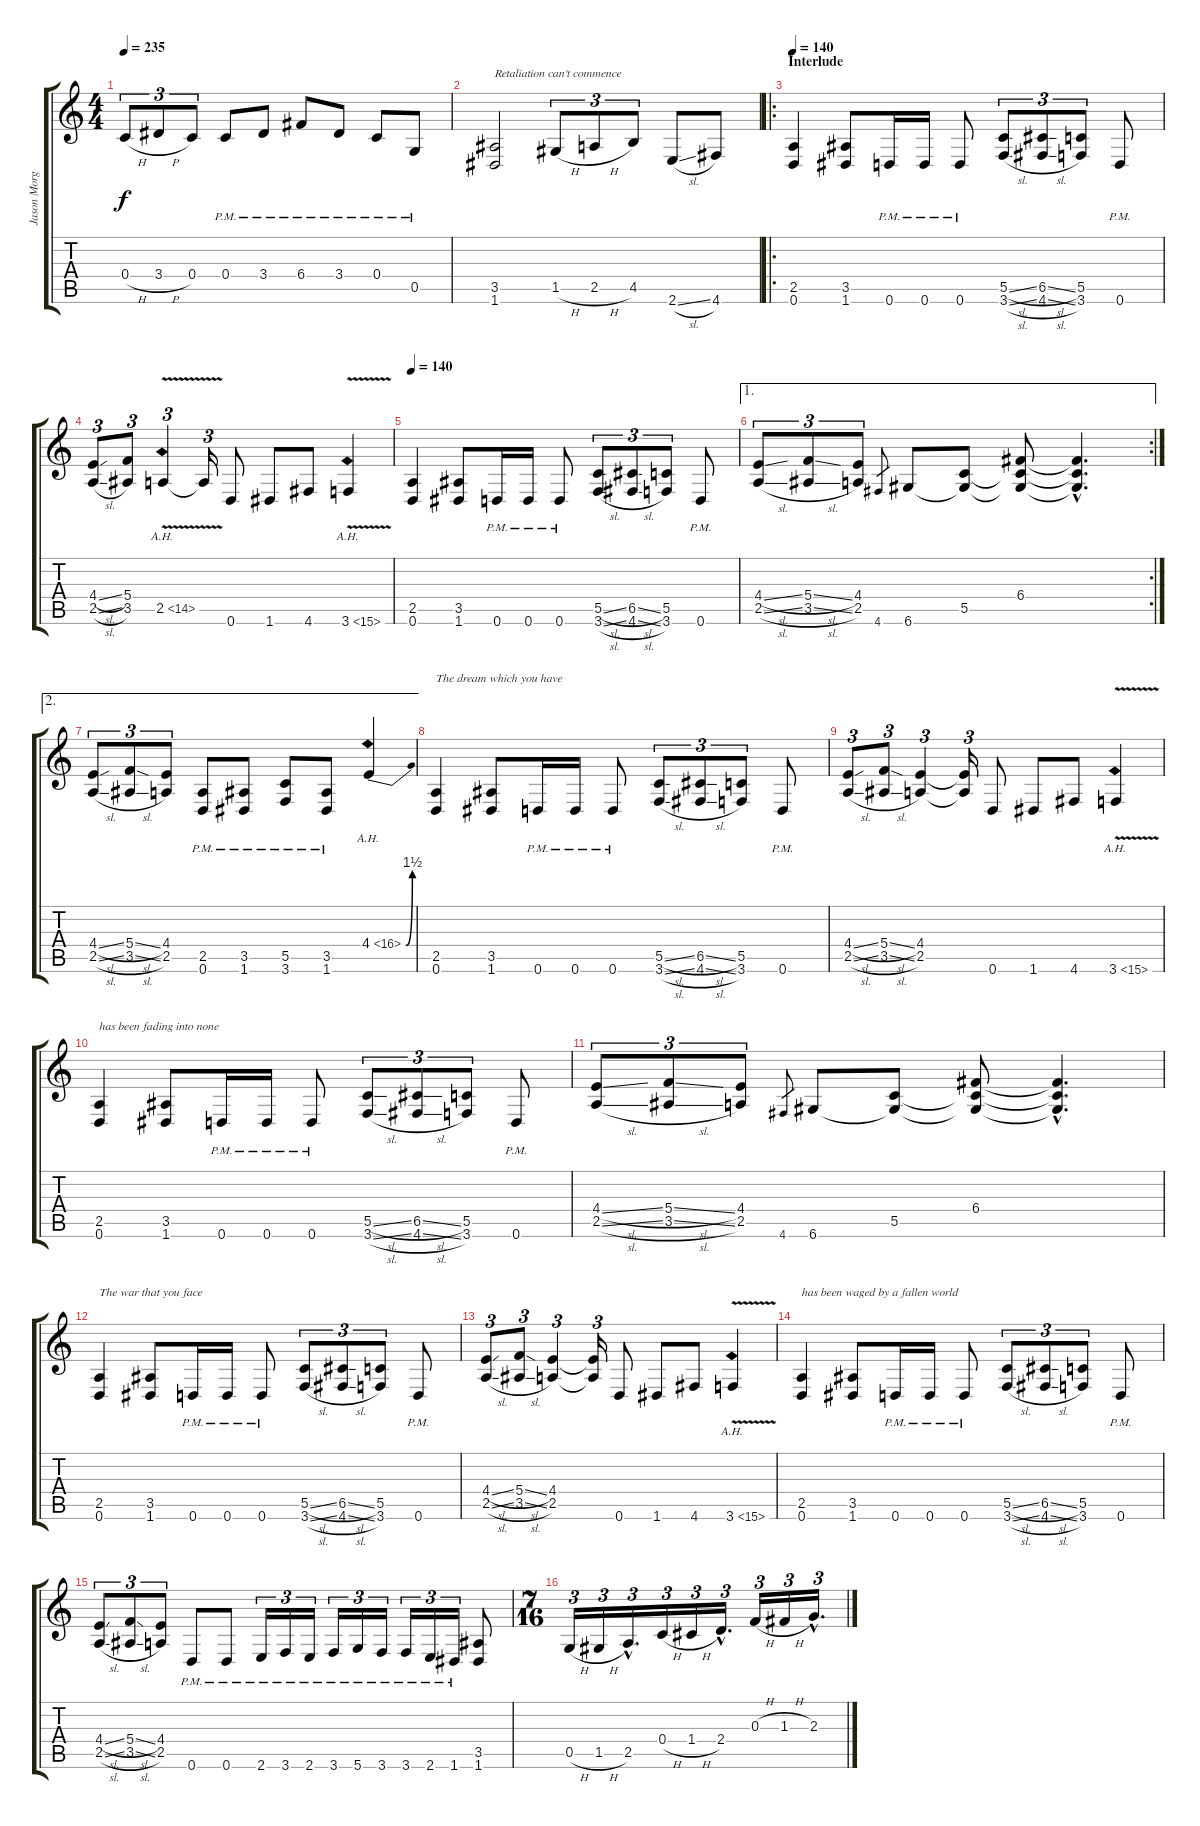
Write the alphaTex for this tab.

\track ("Jason Morgan" "Jason Morg") {instrument distortionguitar}
\staff {score tabs}
\tuning (D4 A3 F3 C3 G2 D2) {hide}
\ts (4 4)
\tempo 235
\clef g2
\ks c
0.4{h}.8{tu (3 2) dy f} 3.4{h}.8{tu (3 2)} 0.4.8{tu (3 2)} 0.4{pm}.8 3.4{pm}.8 6.4{pm}.8 3.4{pm}.8 0.4{pm}.8 0.5{pm}.8 |
(3.5 1.6).2{txt "Retaliation can't commence"} 1.5{h}.8{tu (3 2)} 2.5{h}.8{tu (3 2)} 4.5.8{tu (3 2)} 2.6{sl}.8 4.6.8 |
\ro
\section ("" "Interlude")
\tempo 140
(2.5 0.6).4 (3.5 1.6).8 0.6{pm}.16 0.6{pm}.16 0.6{pm}.8 (5.5{sl} 3.6{sl}).8{tu (3 2)} (6.5{sl} 4.6{sl}).8{tu (3 2)} (5.5 3.6).8{tu (3 2)} 0.6{pm}.8 |
(4.4{sl} 2.5{sl}).8{tu (3 2)} (5.4 3.5).8{tu (3 2)} 2.5{ah 12 v}.4{tu (3 2) instrument guitarharmonics} 2.5{t}.16{tu (3 2)} 0.6.8{instrument distortionguitar} 1.6.8 4.6.8 3.6{ah 12 v}.4{instrument guitarharmonics} |
\tempo 140
(2.5 0.6).4{instrument distortionguitar} (3.5 1.6).8 0.6{pm}.16 0.6{pm}.16 0.6{pm}.8 (5.5{sl} 3.6{sl}).8{tu (3 2)} (6.5{sl} 4.6{sl}).8{tu (3 2)} (5.5 3.6).8{tu (3 2)} 0.6{pm}.8 |
\ae 1
\rc 2
(4.4{sl} 2.5{sl}).8{tu (3 2)} (5.4{sl} 3.5{sl}).8{tu (3 2)} (4.4 2.5).8{tu (3 2)} 4.6.8{gr} 6.6.8 (5.5 6.6{t}).8 (6.4 5.5{t} 6.6{t}).8 (6.4{hac t} 5.5{hac t} 6.6{hac t}).4{d} |
\ae 2
(4.4{sl} 2.5{sl}).8{tu (3 2)} (5.4{sl} 3.5{sl}).8{tu (3 2)} (4.4 2.5).8{tu (3 2)} (2.5{pm} 0.6{pm}).8 (3.5{pm} 1.6{pm}).8 (5.5{pm} 3.6{pm}).8 (3.5{pm} 1.6{pm}).8 4.4{be (bend 0 0 60 6) ah 12}.4{instrument guitarharmonics} |
(2.5 0.6).4{txt "The dream which you have" instrument distortionguitar} (3.5 1.6).8 0.6{pm}.16 0.6{pm}.16 0.6{pm}.8 (5.5{sl} 3.6{sl}).8{tu (3 2)} (6.5{sl} 4.6{sl}).8{tu (3 2)} (5.5 3.6).8{tu (3 2)} 0.6{pm}.8 |
(4.4{sl} 2.5{sl}).8{tu (3 2)} (5.4{sl} 3.5{sl}).8{tu (3 2)} (4.4 2.5).4{tu (3 2)} (4.4{t} 2.5{t}).16{tu (3 2)} 0.6.8{instrument distortionguitar} 1.6.8 4.6.8 3.6{ah 12 v}.4{instrument guitarharmonics} |
(2.5 0.6).4{txt "has been fading into none" instrument distortionguitar} (3.5 1.6).8 0.6{pm}.16 0.6{pm}.16 0.6{pm}.8 (5.5{sl} 3.6{sl}).8{tu (3 2)} (6.5{sl} 4.6{sl}).8{tu (3 2)} (5.5 3.6).8{tu (3 2)} 0.6{pm}.8 |
(4.4{sl} 2.5{sl}).8{tu (3 2)} (5.4{sl} 3.5{sl}).8{tu (3 2)} (4.4 2.5).8{tu (3 2)} 4.6.8{gr} 6.6.8 (5.5 6.6{t}).8 (6.4 5.5{t} 6.6{t}).8 (6.4{hac t} 5.5{hac t} 6.6{hac t}).4{d} |
(2.5 0.6).4{txt "The war that you face"} (3.5 1.6).8 0.6{pm}.16 0.6{pm}.16 0.6{pm}.8 (5.5{sl} 3.6{sl}).8{tu (3 2)} (6.5{sl} 4.6{sl}).8{tu (3 2)} (5.5 3.6).8{tu (3 2)} 0.6{pm}.8 |
(4.4{sl} 2.5{sl}).8{tu (3 2)} (5.4{sl} 3.5{sl}).8{tu (3 2)} (4.4 2.5).4{tu (3 2)} (4.4{t} 2.5{t}).16{tu (3 2)} 0.6.8 1.6.8 4.6.8 3.6{ah 12 v}.4{instrument guitarharmonics} |
(2.5 0.6).4{txt "has been waged by a fallen world" instrument distortionguitar} (3.5 1.6).8 0.6{pm}.16 0.6{pm}.16 0.6{pm}.8 (5.5{sl} 3.6{sl}).8{tu (3 2)} (6.5{sl} 4.6{sl}).8{tu (3 2)} (5.5 3.6).8{tu (3 2)} 0.6{pm}.8 |
(4.4{sl} 2.5{sl}).8{tu (3 2)} (5.4{sl} 3.5{sl}).8{tu (3 2)} (4.4 2.5).8{tu (3 2)} 0.6{pm}.8 0.6{pm}.8 2.6{pm}.16{tu (3 2)} 3.6{pm}.16{tu (3 2)} 2.6{pm}.16{tu (3 2)} 3.6{pm}.16{tu (3 2)} 5.6{pm}.16{tu (3 2)} 3.6{pm}.16{tu (3 2)} 3.6{pm}.16{tu (3 2)} 2.6{pm}.16{tu (3 2)} 1.6{pm}.16{tu (3 2)} (3.5 1.6).8 |
\ts (7 16)
0.5{h}.16{tu (3 2)} 1.5{h}.16{tu (3 2)} 2.5{hac}.16{d tu (3 2)} 0.4{h}.16{tu (3 2)} 1.4{h}.16{tu (3 2)} 2.4{hac}.16{d tu (3 2)} 0.3{h}.16{tu (3 2)} 1.3{h}.16{tu (3 2)} 2.3{hac}.16{d tu (3 2)}
